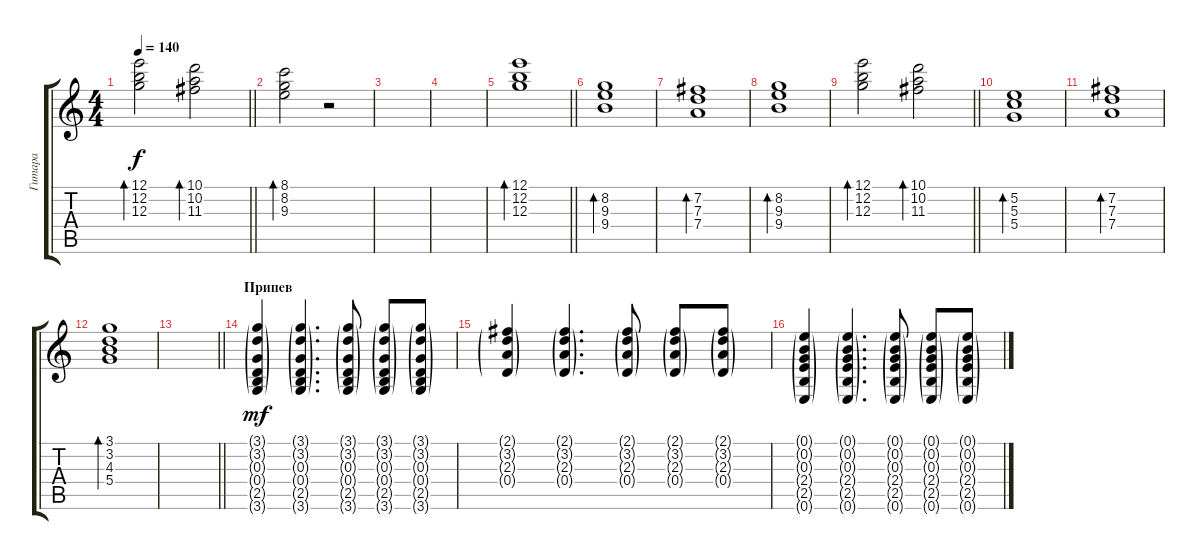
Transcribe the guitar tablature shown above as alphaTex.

\track ("Гитара" "Гитара") {instrument overdrivenguitar}
\staff {score tabs}
\tuning (E4 B3 G3 D3 A2 E2) {hide}
\ts (4 4)
\tempo 140
\clef g2
\barLineRight lightlight
\ks c
(12.1 12.2 12.3).2{bd 120 dy f} (10.1 10.2 11.3).2{bd 120} |
(8.1 8.2 9.3).2{bd 120} r.2 |
|
|
\barLineRight lightlight
(12.1 12.2 12.3).1{bd 120} |
(8.2 9.3 9.4).1{bd 120} |
(7.2 7.3 7.4).1{bd 120} |
(8.2 9.3 9.4).1{bd 120} |
\barLineRight lightlight
(12.1 12.2 12.3).2{bd 120} (10.1 10.2 11.3).2{bd 120} |
(5.2 5.3 5.4).1{bd 120} |
(7.2 7.3 7.4).1{bd 120} |
(3.1 3.2 4.3 5.4).1{bd 120} |
\barLineRight lightlight
|
\section ("" "Припев")
(3.1{g} 3.2{g} 0.3{g} 0.4{g} 2.5{g} 3.6{g}).4{dy mf} (3.1{g} 3.2{g} 0.3{g} 0.4{g} 2.5{g} 3.6{g}).4{d} (3.1{g} 3.2{g} 0.3{g} 0.4{g} 2.5{g} 3.6{g}).8 (3.1{g} 3.2{g} 0.3{g} 0.4{g} 2.5{g} 3.6{g}).8 (3.1{g} 3.2{g} 0.3{g} 0.4{g} 2.5{g} 3.6{g}).8 |
(2.1{g} 3.2{g} 2.3{g} 0.4{g}).4 (2.1{g} 3.2{g} 2.3{g} 0.4{g}).4{d} (2.1{g} 3.2{g} 2.3{g} 0.4{g}).8 (2.1{g} 3.2{g} 2.3{g} 0.4{g}).8 (2.1{g} 3.2{g} 2.3{g} 0.4{g}).8 |
(0.1{g} 0.2{g} 0.3{g} 2.4{g} 2.5{g} 0.6{g}).4 (0.1{g} 0.2{g} 0.3{g} 2.4{g} 2.5{g} 0.6{g}).4{d} (0.1{g} 0.2{g} 0.3{g} 2.4{g} 2.5{g} 0.6{g}).8 (0.1{g} 0.2{g} 0.3{g} 2.4{g} 2.5{g} 0.6{g}).8 (0.1{g} 0.2{g} 0.3{g} 2.4{g} 2.5{g} 0.6{g}).8
